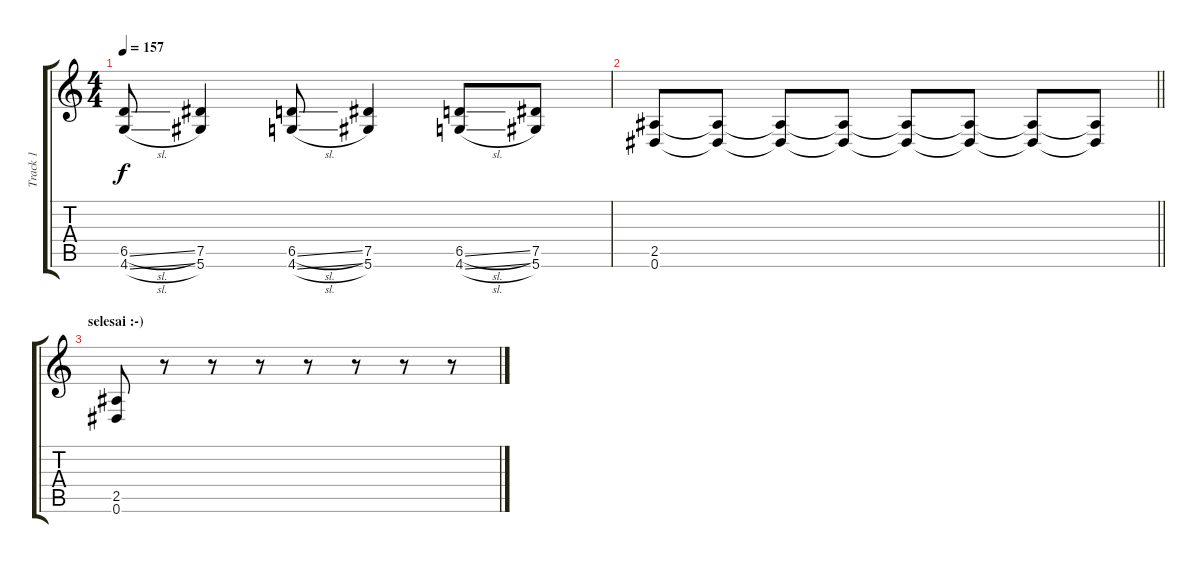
\track ("Track 1" "Track 1") {instrument overdrivenguitar}
\staff {score tabs}
\tuning (Eb4 Bb3 Gb3 Db3 Ab2 Eb2) {hide}
\ts (4 4)
\tempo 157
\clef g2
\ks c
(6.5{sl} 4.6{sl}).8{dy f} (7.5 5.6).4 (6.5{sl} 4.6{sl}).8 (7.5 5.6).4 (6.5{sl} 4.6{sl}).8 (7.5 5.6).8 |
\barLineRight lightlight
(2.5 0.6).8 (2.5{t} 0.6{t}).8 (2.5{t} 0.6{t}).8 (2.5{t} 0.6{t}).8 (2.5{t} 0.6{t}).8 (2.5{t} 0.6{t}).8 (2.5{t} 0.6{t}).8 (2.5{t} 0.6{t}).8 |
\section ("" "selesai :-)")
(2.5 0.6).8 r.8 r.8 r.8 r.8 r.8 r.8 r.8
